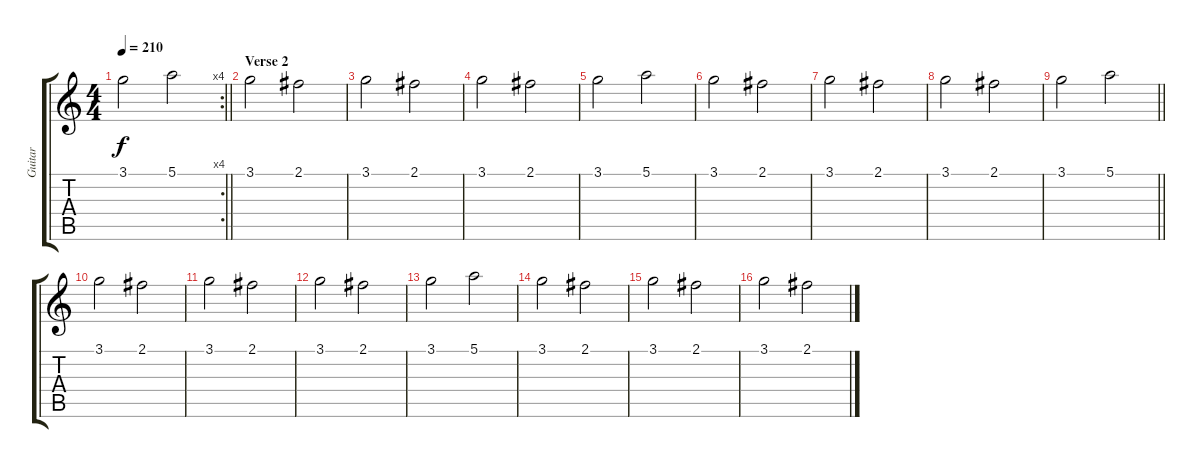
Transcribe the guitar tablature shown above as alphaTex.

\track ("Guitar" "Guitar") {instrument distortionguitar}
\staff {score tabs}
\tuning (E4 B3 G3 D3 A2 E2) {hide}
\rc 4
\ts (4 4)
\tempo 210
\clef g2
\barLineRight lightlight
\ks c
3.1.2{dy f} 5.1.2 |
\section ("" "Verse 2")
3.1.2 2.1.2 |
3.1.2 2.1.2 |
3.1.2 2.1.2 |
3.1.2 5.1.2 |
3.1.2 2.1.2 |
3.1.2 2.1.2 |
3.1.2 2.1.2 |
\barLineRight lightlight
3.1.2 5.1.2 |
3.1.2 2.1.2 |
3.1.2 2.1.2 |
3.1.2 2.1.2 |
3.1.2 5.1.2 |
3.1.2 2.1.2 |
3.1.2 2.1.2 |
3.1.2 2.1.2
